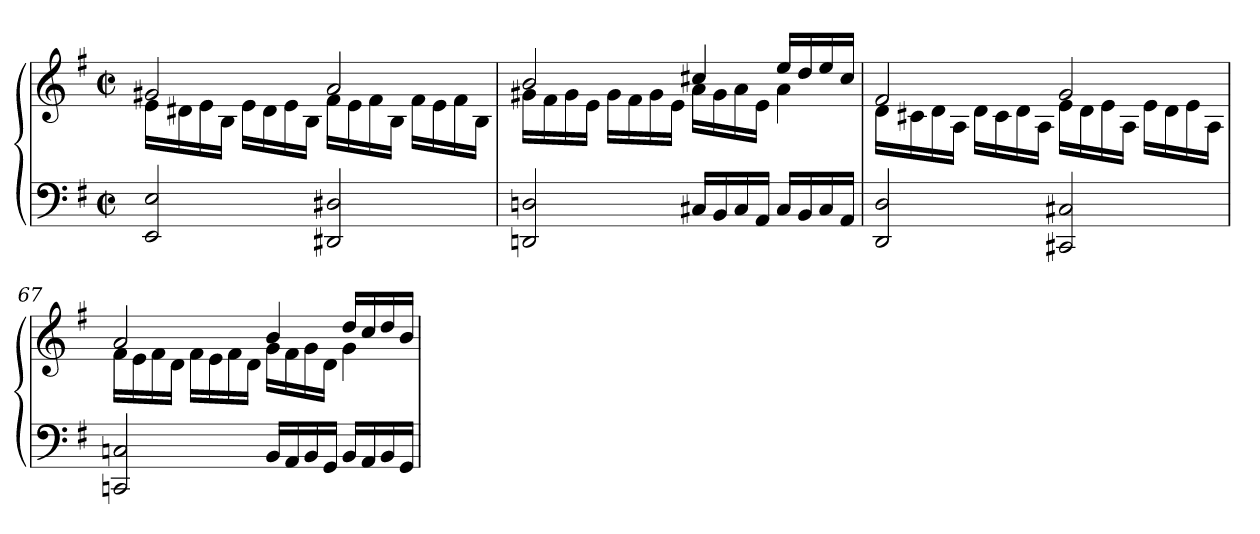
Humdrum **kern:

**kern	**kern
*part1	*part1
*staff2	*staff1
*clefF4	*clefG2
*k[f#]	*k[f#]
*G:	*G:
*M2/2	*M2/2
*met(c|)	*met(c|)
=	=
*	*^
2EE 2E	2g#X	16eLL
.	.	16d#X
.	.	16e
.	.	16BJJ
.	.	16eLL
.	.	16d#
.	.	16e
.	.	16BJJ
2DD#X 2D#X	2a	16f#LL
.	.	16e
.	.	16f#
.	.	16BJJ
.	.	16f#LL
.	.	16e
.	.	16f#
.	.	16BJJ
=65	=65	=65
2DDn 2Dn	2b	16g#XLL
.	.	16f#
.	.	16g#
.	.	16eJJ
.	.	16g#LL
.	.	16f#
.	.	16g#
.	.	16eJJ
16C#XLL	4cc#X	16aLL
16BB	.	16g#
16C#	.	16a
16AAJJ	.	16eJJ
16C#LL	16eeLL	4a
16BB	16dd	.
16C#	16ee	.
16AAJJ	16cc#JJ	.
=66	=66	=66
2DD 2D	2f#	16dLL
.	.	16c#X
.	.	16d
.	.	16AJJ
.	.	16dLL
.	.	16c#
.	.	16d
.	.	16AJJ
2CC#X 2C#X	2g	16eLL
.	.	16d
.	.	16e
.	.	16AJJ
.	.	16eLL
.	.	16d
.	.	16e
.	.	16AJJ
=67	=67	=67
2CCn 2Cn	2a	16f#LL
.	.	16e
.	.	16f#
.	.	16dJJ
.	.	16f#LL
.	.	16e
.	.	16f#
.	.	16dJJ
16BBLL	4b	16gLL
16AA	.	16f#
16BB	.	16g
16GGJJ	.	16dJJ
16BBLL	16ddLL	4g
16AA	16cc	.
16BB	16dd	.
16GGJJ	16bJJ	.
*	*v	*v
=	=
*-	*-
